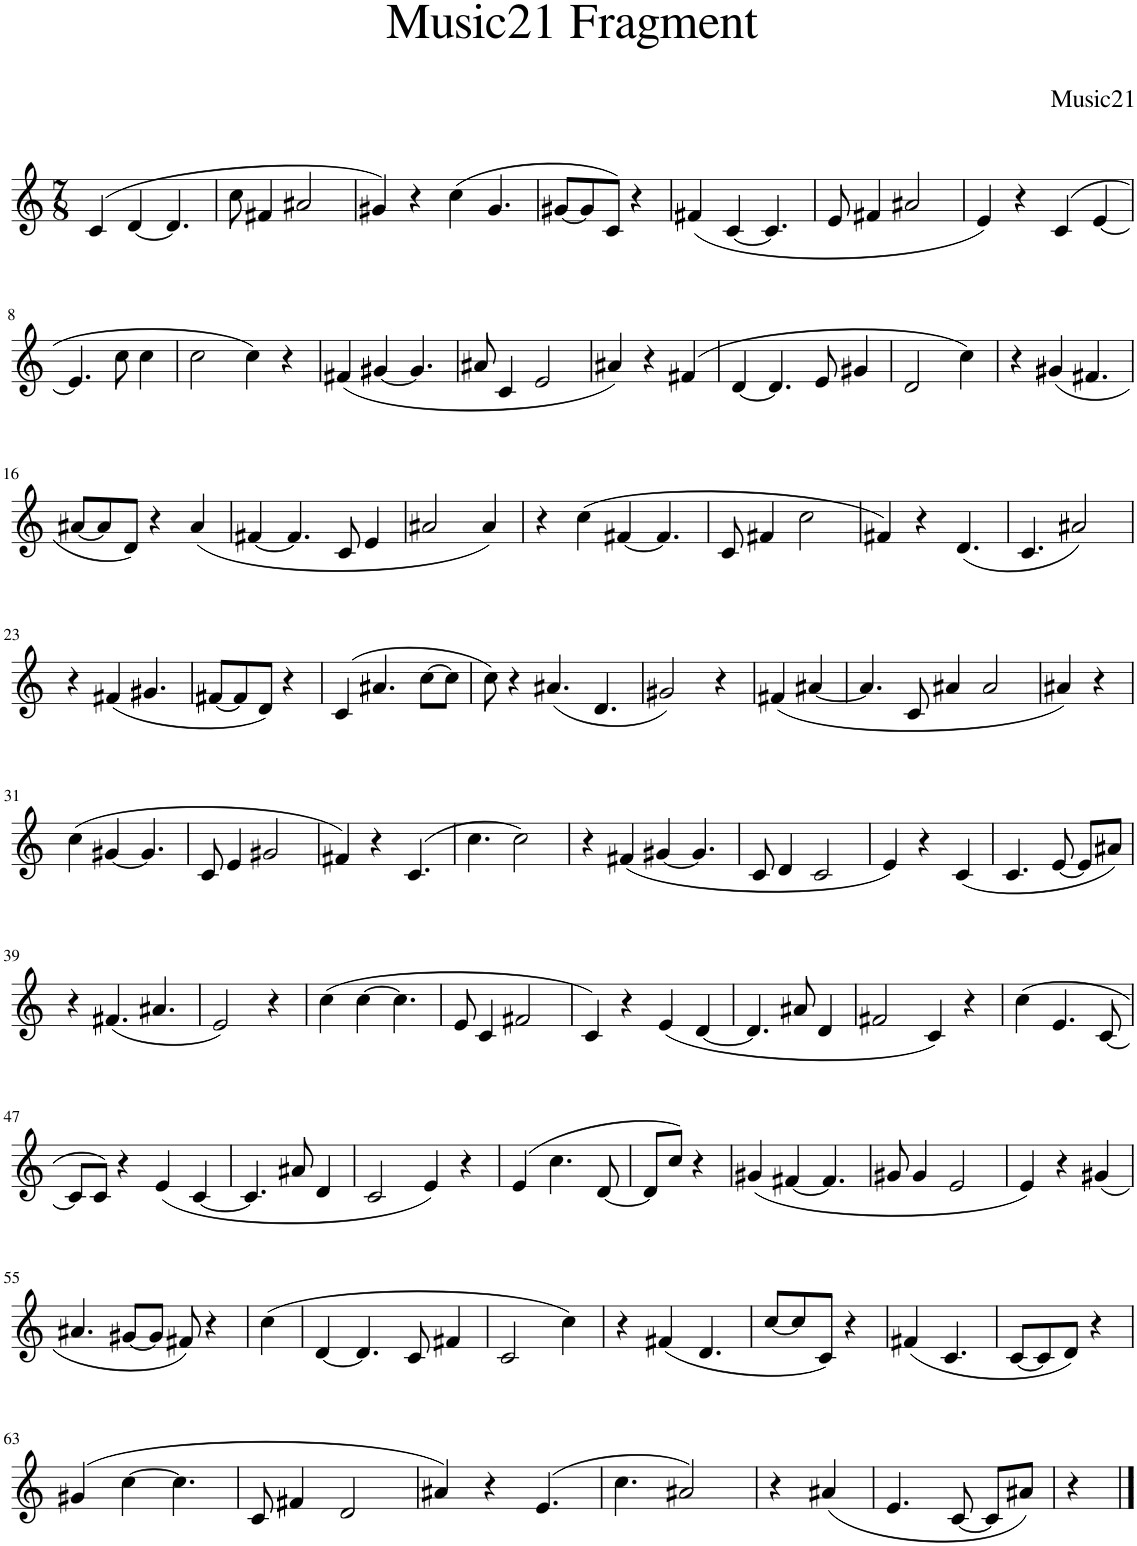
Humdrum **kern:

**kern
*part1
*staff1
*I"Piano
*I'Pno
*clefG2
*k[]
*M7/8
=1
(4c/
[4d/
4.d/]
=2
8cc\
4f#X/
2a#X/
=3
4g#X/)
4r
(4cc\
[8g#/
=4
[8g#X/L
4g#/]
8g#/]
8c/J)
4r
=5
(4f#X/
[4c/
4.c/]
=6
8e/
4f#X/
2a#X/
=7
4e/)
4r
(4c/
[8e/
!!LO:LB:g=z
=8
4.e/]
8e/_
8cc\
4cc\
=9
2cc\
4cc\)
8r
=10
(4f#X/
8r
[4g#X/
4.g#/]
=11
8a#X/
4c/
2e/
=12
4a#X/)
4r
(4f#X/
=13
[4d/
4.d/]
8e/
[8g#X/
=14
2d/
8g#/]
4cc\)
=15
4r
(4g#X/
4.f#X/
!!LO:LB:g=z
=16
[8a#X/L
8a#/]
8d/J)
4r
(4a#/
=17
[4f#X/
4.f#/]
8c/
[8e/
=18
2a#X/
8e/]
4a#/)
=19
4r
(4cc\
[4f#X/
8f#/_
=20
8c/
4f#/]
4f#X/
2cc\
=21
4f#X/)
4r
(4.d/
=22
4.c/
2a#X/)
!!LO:LB:g=z
=23
4r
(4f#X/
4.g#X/
=24
[8f#X/L
8f#/]
8d/J)
4r
=25
(4c/
4.a#X/
[8cc\L
8cc\J]
=26
8cc\)
4r
(4.a#X/
[8d/
=27
2g#X/)
4d/]
4r
=28
(4f#X/
[4a#X/
=29
4.a#/]
8c/
4a#X/
[8a#/
=30
4a#X/)
4.a#/]
4r
!!LO:LB:g=z
=31
(4cc\
[4g#X/
4.g#/]
=32
8c/
4e/
2g#X/
=33
4f#X/)
4r
(4.c/
=34
4.cc\
2cc\)
=35
4r
(4f#X/
[4g#X/
8g#/_
=36
8c/
4g#/]
4d/
2c/
=37
4e/)
4r
(4c/
=38
4.c/
[8e/
8e/L]
8a#X/J)
!!LO:LB:g=z
=39
4r
(4.f#X/
[4a#X/
=40
2e/)
8a#/]
4r
=41
(4cc\
[4cc\
4.cc\]
=42
8e/
4c/
2f#X/
=43
4c/)
4r
(4e/
[8d/
=44
4.d/]
8d/_
8a#X/
4d/
=45
2f#X/
4c/)
8r
=46
(4cc\
8r
4.e/
[8c/
!!LO:LB:g=z
=47
8c/L]
8c/J)
4r
(4e/
[8c/
=48
4.c/]
8c/_
8a#X/
4d/
=49
2c/
4e/)
8r
=50
(4e/
8r
4.cc\
[8d/
=51
8d/L]
8cc/J)
4r
=52
(4g#X/
[4f#X/
4.f#/]
=53
8g#X/
4g#/
2e/
=54
4e/)
4r
(4g#X/
!!LO:LB:g=z
=55
4.a#X/
[8g#X/L
8g#/J]
8f#X/)
8r
=56
(4cc\
8r
=57
[4d/
4.d/]
8c/
[8f#X/
=58
2c/
8f#/]
4cc\)
=59
4r
(4f#X/
4.d/
=60
[8cc/L
8cc/]
8c/J)
4r
=61
(4f#X/
4.c/
=62
[8c/L
8c/]
8d/J)
4r
!!LO:LB:g=z
=63
(4g#X/
[4cc\
4.cc\]
=64
8c/
4f#X/
2d/
=65
4a#X/)
4r
(4.e/
=66
4.cc\
2a#X/)
=67
4r
(4a#X/
=68
4.e/
[8c/
8c/L]
8a#X/J)
=69
4r
==
*-
